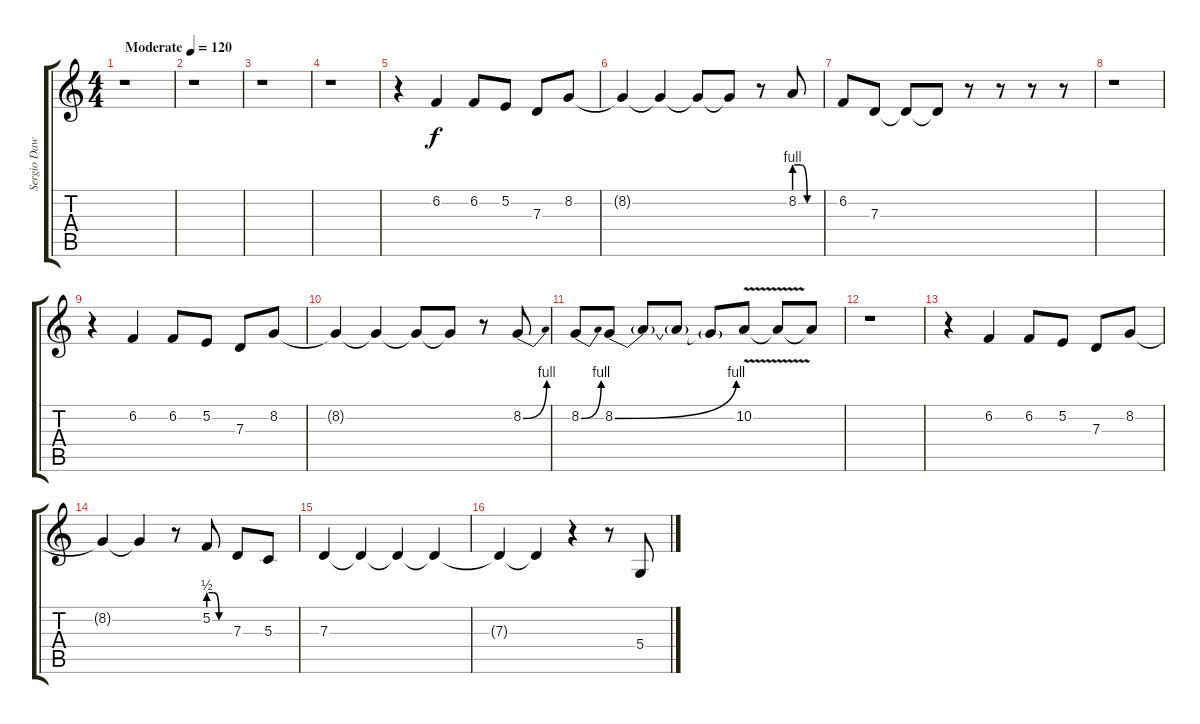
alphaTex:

\track ("Sergio Dawi" "Sergio Daw") {instrument altosax}
\staff {score tabs}
\tuning (E4 B3 G3 D3 A2 E2) {hide}
\ts (4 4)
\tempo (120 "Moderate")
\clef g2
\ks c
r.1{dy f instrument altosax} |
r.1 |
r.1 |
r.1 |
r.4{volume 11} 6.2.4 6.2.8 5.2.8 7.3.8 8.2.8 |
8.2{t}.4 8.2{t}.4 8.2{t}.8 8.2{t}.8 r.8 8.2{be (custom 0 4 15 4 30 0 60 0)}.8 |
6.2.8 7.3.8 7.3{t}.8 7.3{t}.8 r.8 r.8 r.8 r.8 |
r.1 |
r.4 6.2.4 6.2.8 5.2.8 7.3.8 8.2.8 |
8.2{t}.4 8.2{t}.4 8.2{t}.8 8.2{t}.8 r.8 8.2{be (bend 0 0 60 4)}.8 |
8.2{be (bend 0 0 60 4)}.8 8.2{be (bend 0 0 60 4)}.8 8.2{t}.8 8.2{t}.8 8.2{t}.8 10.2{v}.8 10.2{t}.8 10.2{t}.8 |
r.1 |
r.4 6.2.4 6.2.8 5.2.8 7.3.8 8.2.8 |
8.2{t}.4 8.2{t}.4 r.8 5.2{be (custom 0 2 15 2 30 0 60 0)}.8 7.3.8 5.3.8 |
7.3.4{volume 5} 7.3{t}.4 7.3{t}.4 7.3{t}.4 |
7.3{t}.4 7.3{t}.4 r.4{volume 10} r.8 5.4.8
